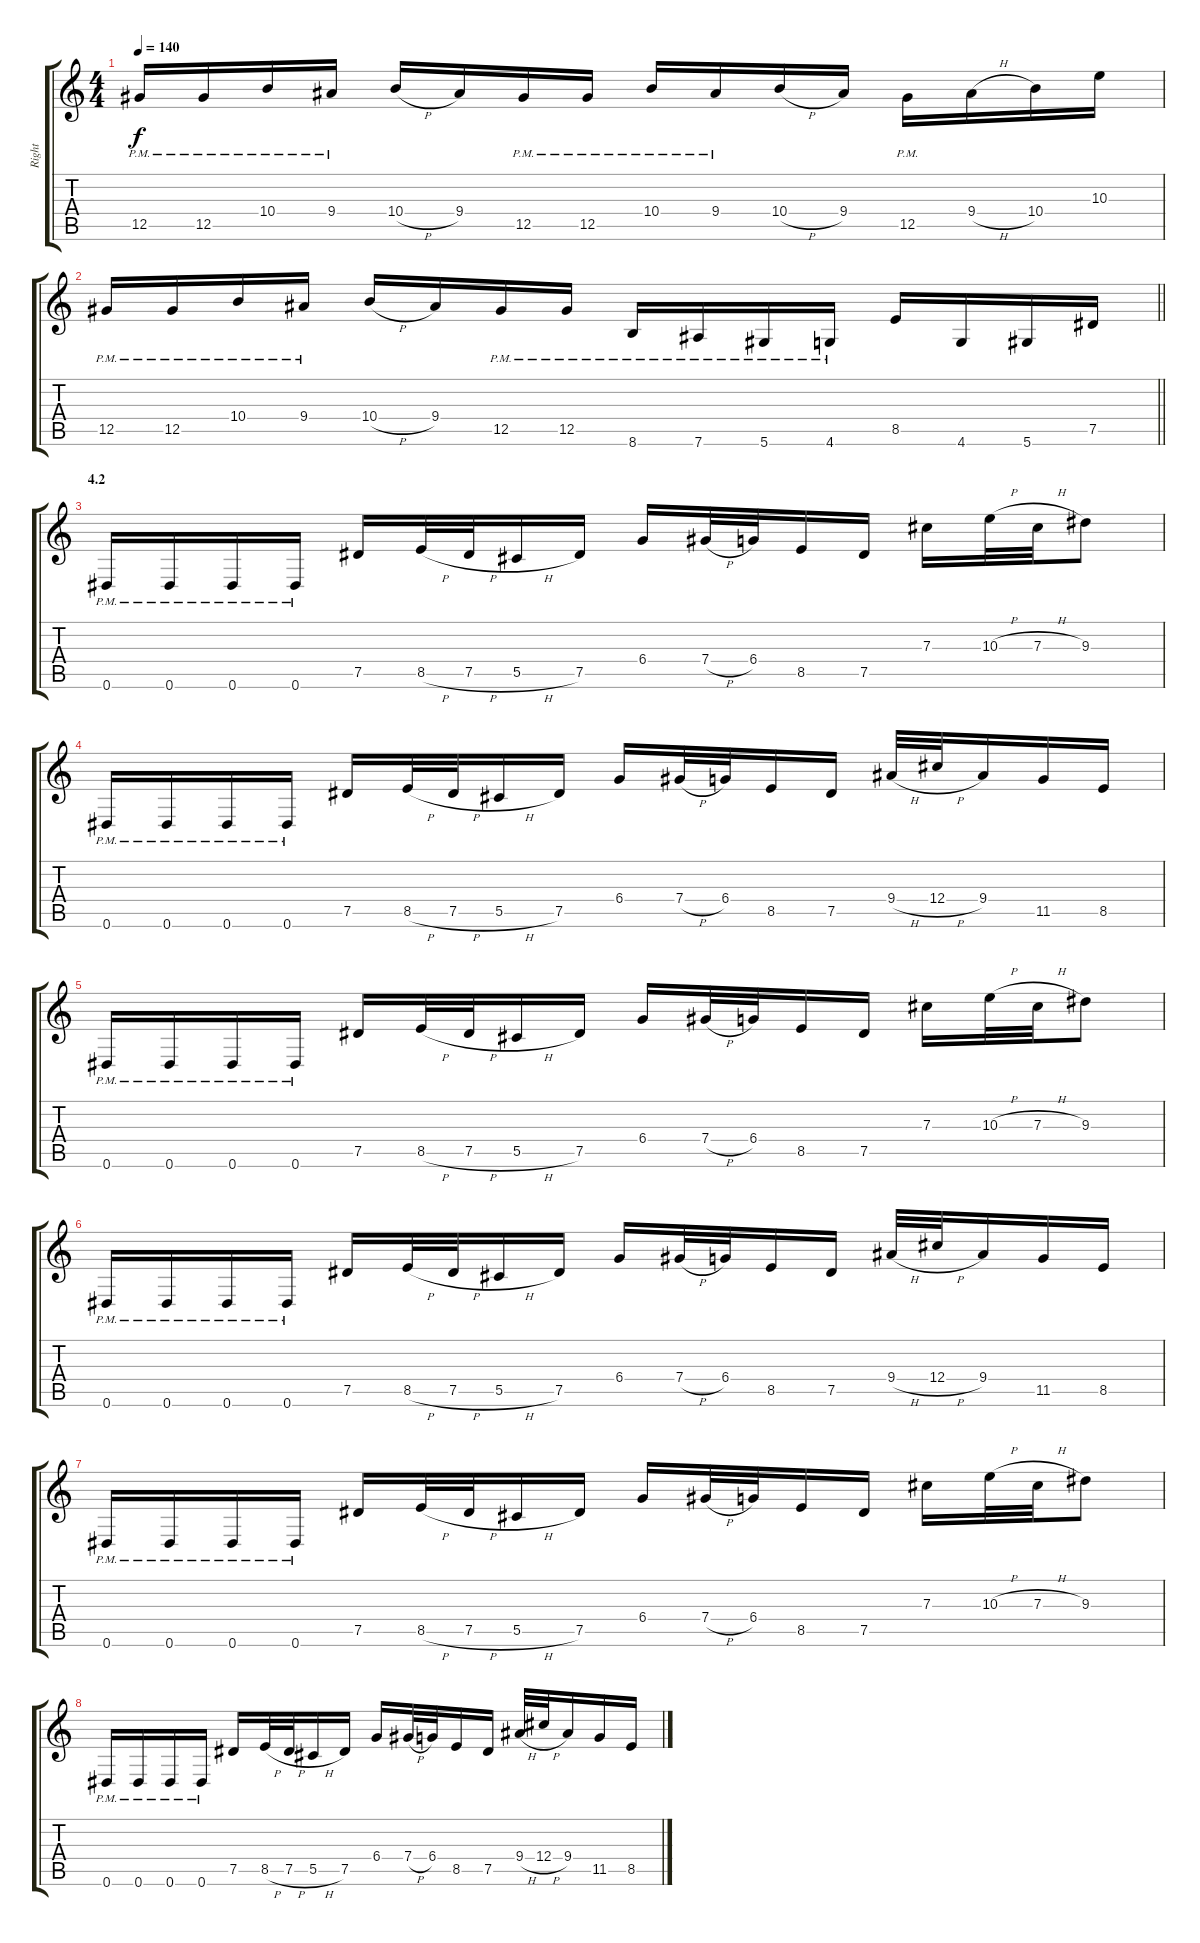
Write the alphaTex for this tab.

\track ("Right" "Right") {instrument distortionguitar}
\staff {score tabs}
\tuning (Eb4 Bb3 Gb3 Db3 Ab2 Eb2) {hide}
\ts (4 4)
\tempo 140
\clef g2
\ks c
12.5{pm}.16{dy f} 12.5{pm}.16 10.4{pm}.16 9.4{pm}.16 10.4{h}.16 9.4.16 12.5{pm}.16 12.5{pm}.16 10.4{pm}.16 9.4{pm}.16 10.4{h}.16 9.4.16 12.5{pm}.16 9.4{h}.16 10.4.16 10.3.16 |
\barLineRight lightlight
12.5{pm}.16 12.5{pm}.16 10.4{pm}.16 9.4{pm}.16 10.4{h}.16 9.4.16 12.5{pm}.16 12.5{pm}.16 8.6{pm}.16 7.6{pm}.16 5.6{pm}.16 4.6{pm}.16 8.5.16 4.6.16 5.6.16 7.5.16 |
\section ("" "4.2")
0.6{pm}.16 0.6{pm}.16 0.6{pm}.16 0.6{pm}.16 7.5.16 8.5{h}.32 7.5{h}.32 5.5{h}.16 7.5.16 6.4.16 7.4{h}.32 6.4.32 8.5.16 7.5.16 7.3.16 10.3{h}.32 7.3{h}.32 9.3.8 |
0.6{pm}.16 0.6{pm}.16 0.6{pm}.16 0.6{pm}.16 7.5.16 8.5{h}.32 7.5{h}.32 5.5{h}.16 7.5.16 6.4.16 7.4{h}.32 6.4.32 8.5.16 7.5.16 9.4{h}.32 12.4{h}.32 9.4.16 11.5.16 8.5.16 |
0.6{pm}.16 0.6{pm}.16 0.6{pm}.16 0.6{pm}.16 7.5.16 8.5{h}.32 7.5{h}.32 5.5{h}.16 7.5.16 6.4.16 7.4{h}.32 6.4.32 8.5.16 7.5.16 7.3.16 10.3{h}.32 7.3{h}.32 9.3.8 |
0.6{pm}.16 0.6{pm}.16 0.6{pm}.16 0.6{pm}.16 7.5.16 8.5{h}.32 7.5{h}.32 5.5{h}.16 7.5.16 6.4.16 7.4{h}.32 6.4.32 8.5.16 7.5.16 9.4{h}.32 12.4{h}.32 9.4.16 11.5.16 8.5.16 |
0.6{pm}.16 0.6{pm}.16 0.6{pm}.16 0.6{pm}.16 7.5.16 8.5{h}.32 7.5{h}.32 5.5{h}.16 7.5.16 6.4.16 7.4{h}.32 6.4.32 8.5.16 7.5.16 7.3.16 10.3{h}.32 7.3{h}.32 9.3.8 |
0.6{pm}.16 0.6{pm}.16 0.6{pm}.16 0.6{pm}.16 7.5.16 8.5{h}.32 7.5{h}.32 5.5{h}.16 7.5.16 6.4.16 7.4{h}.32 6.4.32 8.5.16 7.5.16 9.4{h}.32 12.4{h}.32 9.4.16 11.5.16 8.5.16
